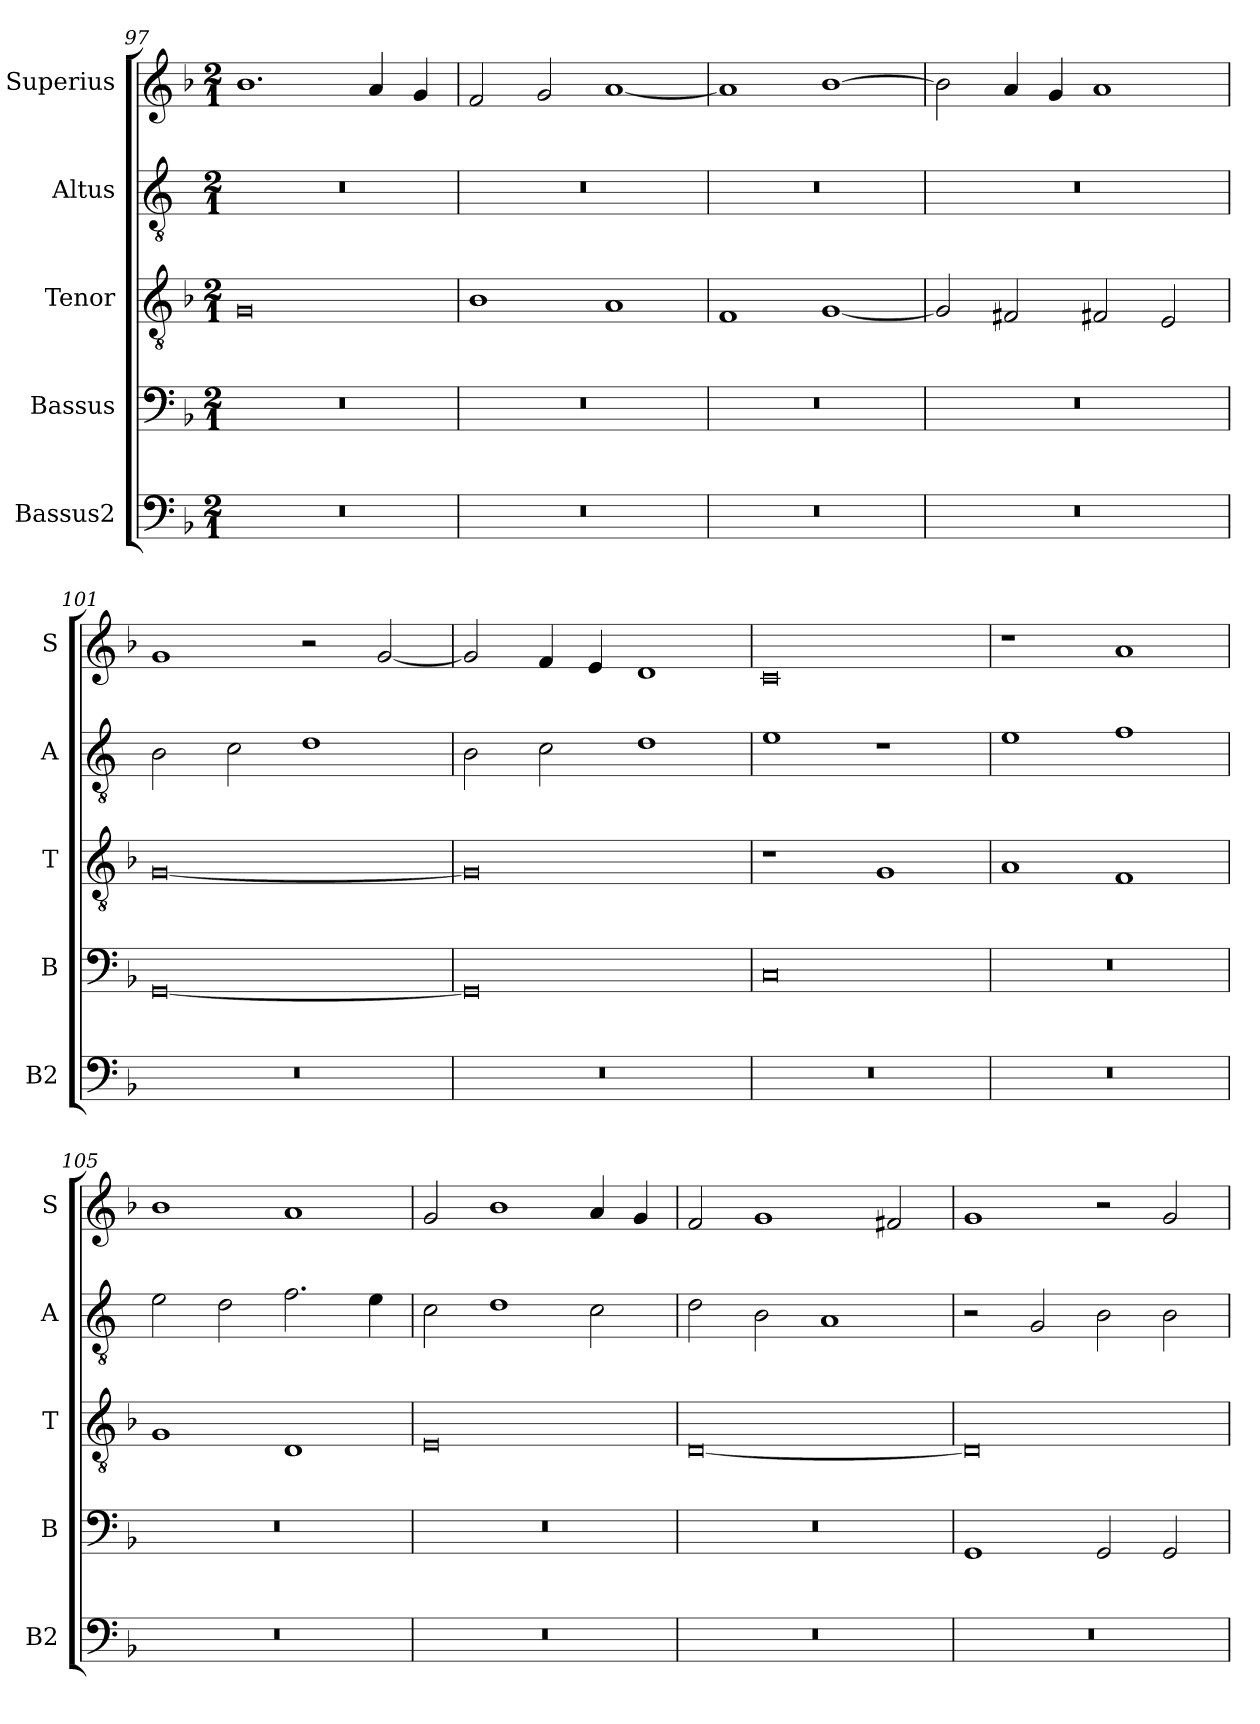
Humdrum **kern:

**kern	**kern	**kern	**kern	**kern
*part5	*part4	*part3	*part2	*part1
*staff5	*staff4	*staff3	*staff2	*staff1
*I"Bassus2	*I"Bassus	*I"Tenor	*I"Altus	*I"Superius
*I'B2	*I'B	*I'T	*I'A	*I'S
*clefF4	*clefF4	*clefGv2	*clefGv2	*clefG2
*k[b-]	*k[b-]	*k[b-]	*k[]	*k[b-]
*M2/1	*M2/1	*M2/1	*M2/1	*M2/1
=97	=97	=97	=97	=97
0r	0r	0G	0r	1.b-
.	.	.	.	4a/
.	.	.	.	4g/
=98	=98	=98	=98	=98
0r	0r	1B-	0r	2f/
.	.	.	.	2g/
.	.	1A	.	[1a
=99	=99	=99	=99	=99
0r	0r	1F	0r	1a]
.	.	[1G	.	[1b-
=100	=100	=100	=100	=100
0r	0r	2G/]	0r	2b-\]
.	.	2F#X/	.	4a/
.	.	.	.	4g/
.	.	2F#X/	.	1a
.	.	2E/	.	.
=101	=101	=101	=101	=101
0r	[0GG	[0G	2B\	1g
.	.	.	2c\	.
.	.	.	1d	2r
.	.	.	.	[2g/
=102	=102	=102	=102	=102
0r	0GG]	0G]	2B\	2g/]
.	.	.	2c\	4f/
.	.	.	.	4e/
.	.	.	1d	1d
=103	=103	=103	=103	=103
0r	0C	1r	1e	0c
.	.	1G	1r	.
=104	=104	=104	=104	=104
0r	0r	1A	1e	1r
.	.	1F	1f	1a
=105	=105	=105	=105	=105
0r	0r	1G	2e\	1b-
.	.	.	2d\	.
.	.	1D	2.f\	1a
.	.	.	4e\	.
=106	=106	=106	=106	=106
0r	0r	0E	2c\	2g/
.	.	.	1d	1b-
.	.	.	2c\	4a/
.	.	.	.	4g/
=107	=107	=107	=107	=107
0r	0r	[0D	2d\	2f/
.	.	.	2B\	1g
.	.	.	1A	.
.	.	.	.	2f#X/
=108	=108	=108	=108	=108
0r	1GG	0D]	2r	1g
.	.	.	2G/	.
.	2GG/	.	2B\	2r
.	2GG/	.	2B\	2g/
=	=	=	=	=
*-	*-	*-	*-	*-
